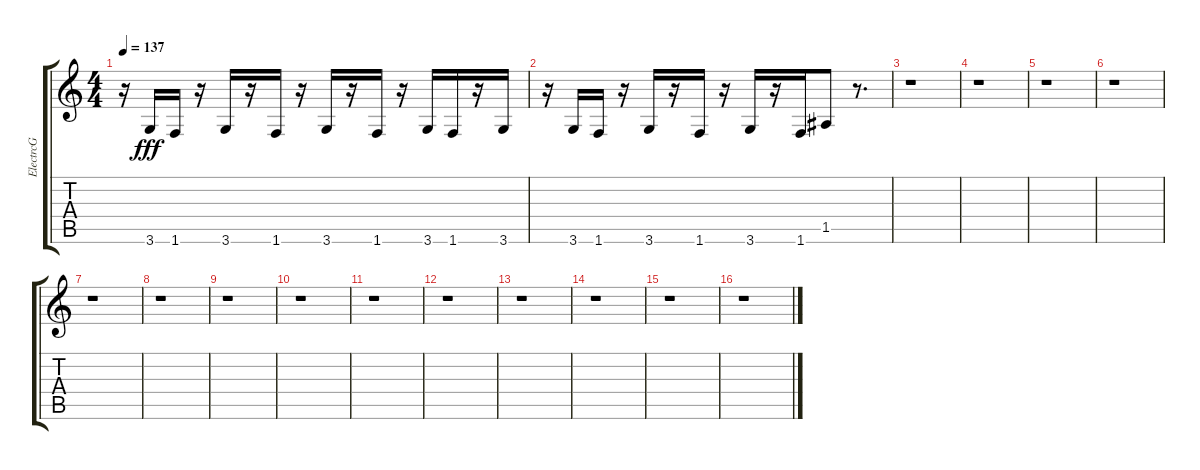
\track ("ElectrcG" "ElectrcG") {instrument electricguitarmuted}
\staff {score tabs}
\tuning (E4 B3 G3 D3 A2 E2) {hide}
\ts (4 4)
\tempo 137
\clef g2
\ks c
r.16{dy fff} 3.6.16 1.6.16 r.16 3.6.16 r.16 1.6.16 r.16 3.6.16 r.16 1.6.16 r.16 3.6.16 1.6.16 r.16 3.6.16 |
r.16 3.6.16 1.6.16 r.16 3.6.16 r.16 1.6.16 r.16 3.6.16 r.16 1.6.16 1.5.8 r.8{d} |
r.1 |
r.1 |
r.1 |
r.1 |
r.1 |
r.1 |
r.1 |
r.1 |
r.1 |
r.1 |
r.1 |
r.1 |
r.1 |
r.1
